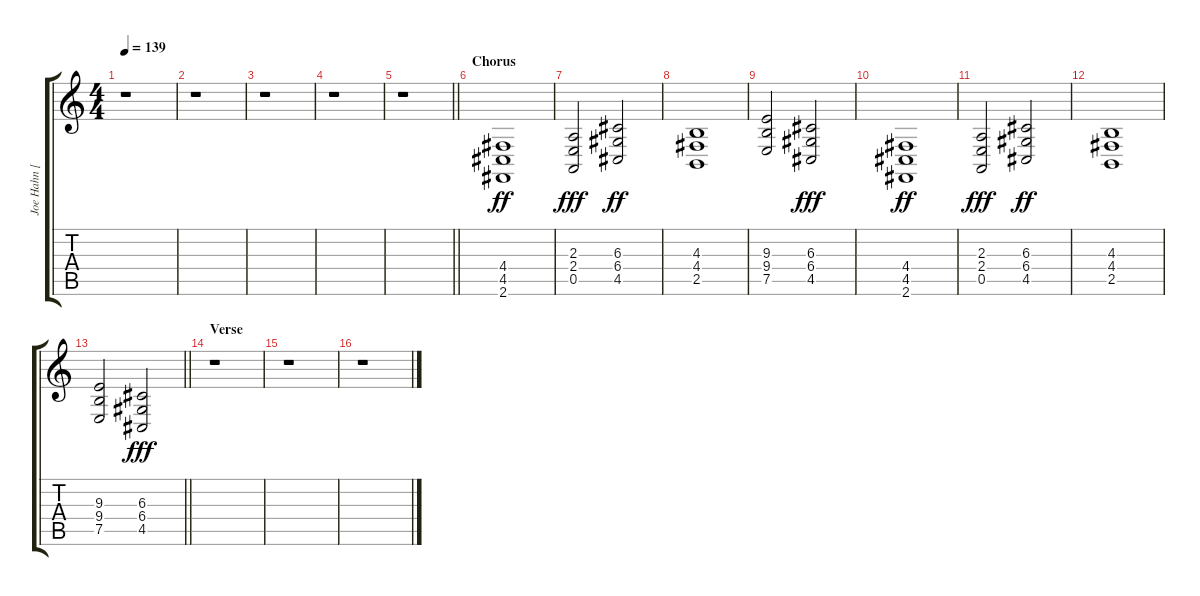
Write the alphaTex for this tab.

\track ("Joe Hahn [Piano Sample]" "Joe Hahn [") {instrument acousticgrandpiano}
\staff {score tabs}
\tuning (E4 B3 G3 D3 A2 E2) {hide}
\ts (4 4)
\tempo 139
\clef g2
\ks c
r.1{dy ff} |
r.1 |
r.1 |
r.1 |
\barLineRight lightlight
r.1 |
\section ("" "Chorus")
(4.4 4.5 2.6).1 |
(2.3 2.4 0.5).2{dy fff} (6.3 6.4 4.5).2{dy ff} |
(4.3 4.4 2.5).1 |
(9.3 9.4 7.5).2 (6.3 6.4 4.5).2{dy fff} |
(4.4 4.5 2.6).1{dy ff} |
(2.3 2.4 0.5).2{dy fff} (6.3 6.4 4.5).2{dy ff} |
(4.3 4.4 2.5).1 |
\barLineRight lightlight
(9.3 9.4 7.5).2 (6.3 6.4 4.5).2{dy fff} |
\section ("" "Verse")
r.1 |
r.1 |
r.1
